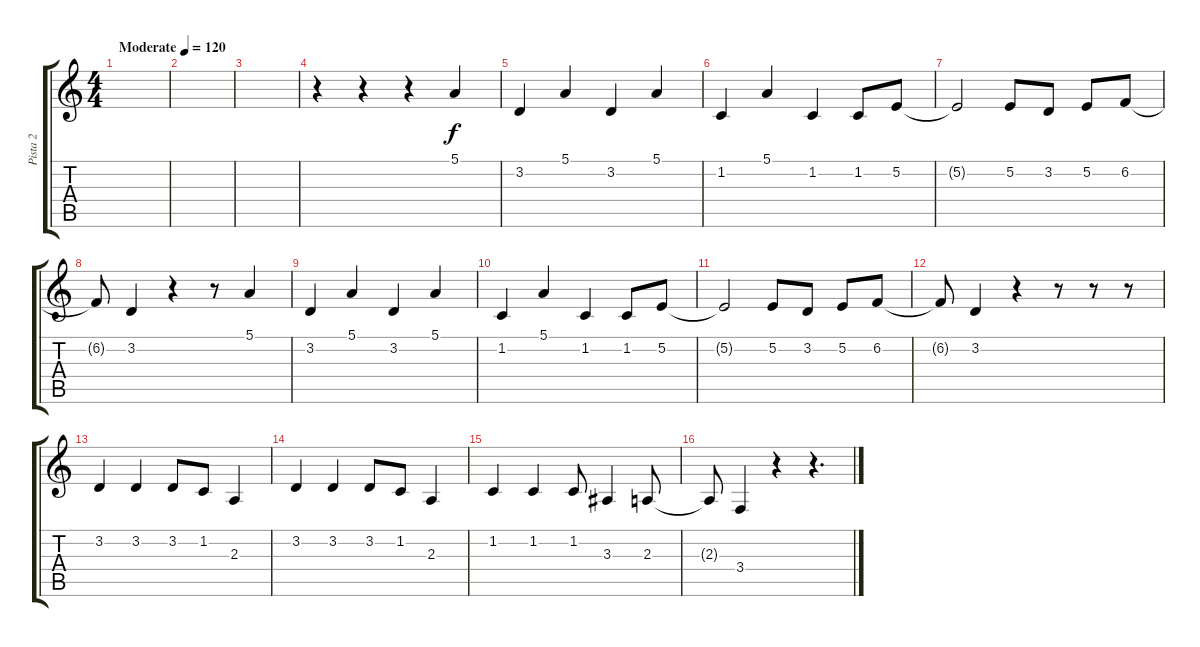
\track ("Pista 2" "Pista 2") {instrument flute}
\staff {score tabs}
\tuning (E4 B3 G3 D3 A2 E2) {hide}
\ts (4 4)
\tempo (120 "Moderate")
\clef g2
\ks c
|
|
|
r.4 r.4 r.4 5.1.4 |
3.2.4 5.1.4 3.2.4 5.1.4 |
1.2.4 5.1.4 1.2.4 1.2.8 5.2.8 |
5.2{t}.2 5.2.8 3.2.8 5.2.8 6.2.8 |
6.2{t}.8 3.2.4 r.4 r.8 5.1.4 |
3.2.4 5.1.4 3.2.4 5.1.4 |
1.2.4 5.1.4 1.2.4 1.2.8 5.2.8 |
5.2{t}.2 5.2.8 3.2.8 5.2.8 6.2.8 |
6.2{t}.8 3.2.4 r.4 r.8 r.8 r.8 |
3.2.4 3.2.4 3.2.8 1.2.8 2.3.4 |
3.2.4 3.2.4 3.2.8 1.2.8 2.3.4 |
1.2.4 1.2.4 1.2.8 3.3.4 2.3.8 |
2.3{t}.8 3.4.4 r.4 r.4{d}
